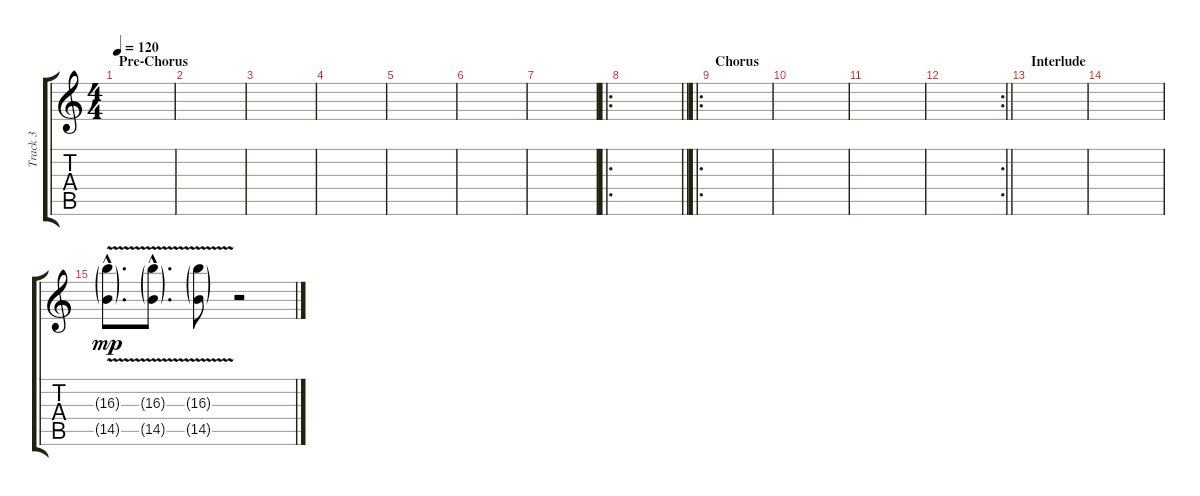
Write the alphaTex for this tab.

\track ("Track 3" "Track 3") {instrument electricguitarclean}
\staff {score tabs}
\tuning (E4 B3 G3 D3 A2 D2) {hide}
\ts (4 4)
\section ("" "Pre-Chorus")
\tempo 120
\clef g2
\ks c
|
|
|
|
|
|
|
\ro
\barLineRight lightlight
|
\ro
\section ("" "Chorus")
|
|
|
\rc 2
\barLineRight lightlight
|
\section ("" "Interlude")
|
|
(16.3{v g hac} 14.5{v g hac}).8{d dy mp instrument blownbottle} (16.3{v g hac} 14.5{v g hac}).8{d} (16.3{v g} 14.5{v g}).8 r.2
